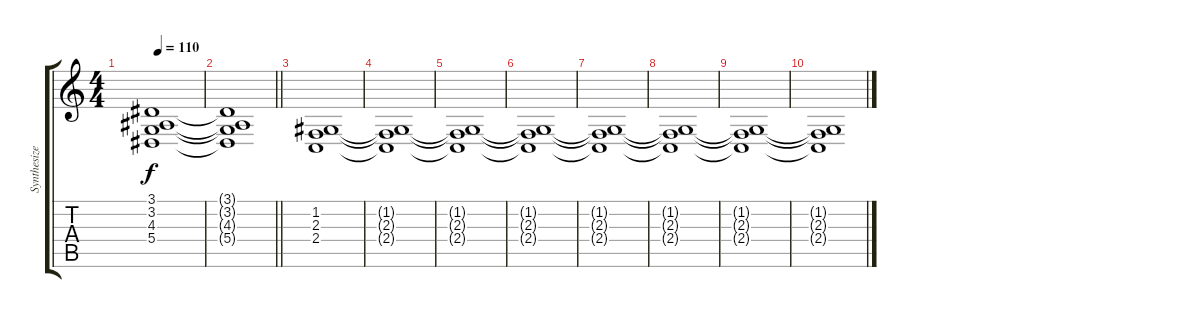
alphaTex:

\track ("Synthesizer 1" "Synthesize") {instrument fx7echoes}
\staff {score tabs}
\tuning (C4 G3 Eb3 Bb2 F2 C2) {hide}
\ts (4 4)
\tempo 110
\clef g2
\ks c
(3.1 3.2 4.3 5.4).1{dy f} |
\barLineRight lightlight
(3.1{t} 3.2{t} 4.3{t} 5.4{t}).1 |
(1.2 2.3 2.4).1 |
(1.2{t} 2.3{t} 2.4{t}).1 |
(1.2{t} 2.3{t} 2.4{t}).1{volume 5} |
(1.2{t} 2.3{t} 2.4{t}).1 |
(1.2{t} 2.3{t} 2.4{t}).1 |
(1.2{t} 2.3{t} 2.4{t}).1 |
(1.2{t} 2.3{t} 2.4{t}).1{volume 0} |
(1.2{t} 2.3{t} 2.4{t}).1
